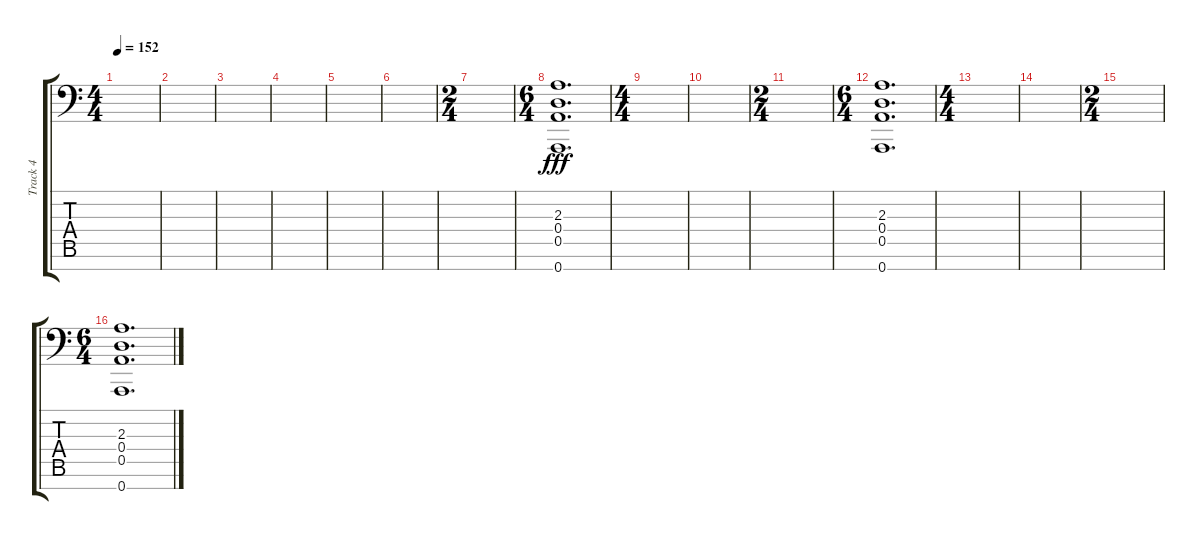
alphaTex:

\track ("Track 4" "Track 4") {instrument timpani}
\staff {score tabs}
\tuning (E4 B3 G3 D3 A2 E2 A1) {hide}
\ts (4 4)
\tempo 152
\clef f4
\ks c
|
|
|
|
|
|
\ts (2 4)
|
\ts (6 4)
(2.3 0.4 0.5 0.7).1{d dy fff} |
\ts (4 4)
|
|
\ts (2 4)
|
\ts (6 4)
(2.3 0.4 0.5 0.7).1{d} |
\ts (4 4)
|
|
\ts (2 4)
|
\ts (6 4)
(2.3 0.4 0.5 0.7).1{d}
